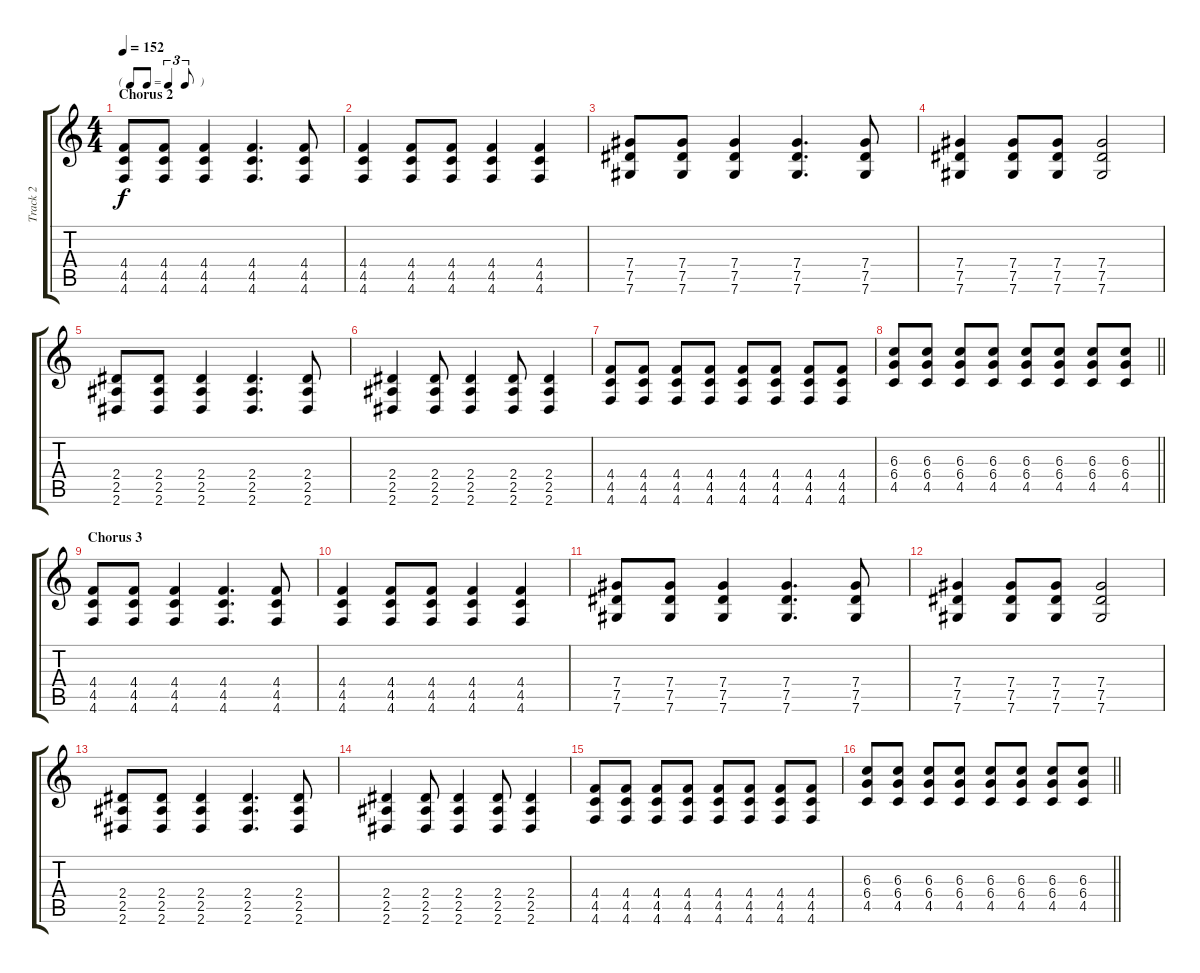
\track ("Track 2" "Track 2") {instrument distortionguitar}
\staff {score tabs}
\tuning (Eb4 Bb3 Gb3 Db3 Ab2 Db2) {hide}
\ts (4 4)
\tf triplet8th
\section ("" "Chorus 2")
\tempo 152
\clef g2
\ks c
(4.4 4.5 4.6).8{dy f} (4.4 4.5 4.6).8 (4.4 4.5 4.6).4 (4.4 4.5 4.6).4{d} (4.4 4.5 4.6).8 |
(4.4 4.5 4.6).4 (4.4 4.5 4.6).8 (4.4 4.5 4.6).8 (4.4 4.5 4.6).4 (4.4 4.5 4.6).4 |
(7.4 7.5 7.6).8 (7.4 7.5 7.6).8 (7.4 7.5 7.6).4 (7.4 7.5 7.6).4{d} (7.4 7.5 7.6).8 |
(7.4 7.5 7.6).4 (7.4 7.5 7.6).8 (7.4 7.5 7.6).8 (7.4 7.5 7.6).2 |
(2.4 2.5 2.6).8 (2.4 2.5 2.6).8 (2.4 2.5 2.6).4 (2.4 2.5 2.6).4{d} (2.4 2.5 2.6).8 |
(2.4 2.5 2.6).4 (2.4 2.5 2.6).8 (2.4 2.5 2.6).4 (2.4 2.5 2.6).8 (2.4 2.5 2.6).4 |
(4.4 4.5 4.6).8 (4.4 4.5 4.6).8 (4.4 4.5 4.6).8 (4.4 4.5 4.6).8 (4.4 4.5 4.6).8 (4.4 4.5 4.6).8 (4.4 4.5 4.6).8 (4.4 4.5 4.6).8 |
\barLineRight lightlight
(6.3 6.4 4.5).8 (6.3 6.4 4.5).8 (6.3 6.4 4.5).8 (6.3 6.4 4.5).8 (6.3 6.4 4.5).8 (6.3 6.4 4.5).8 (6.3 6.4 4.5).8 (6.3 6.4 4.5).8 |
\section ("" "Chorus 3")
(4.4 4.5 4.6).8 (4.4 4.5 4.6).8 (4.4 4.5 4.6).4 (4.4 4.5 4.6).4{d} (4.4 4.5 4.6).8 |
(4.4 4.5 4.6).4 (4.4 4.5 4.6).8 (4.4 4.5 4.6).8 (4.4 4.5 4.6).4 (4.4 4.5 4.6).4 |
(7.4 7.5 7.6).8 (7.4 7.5 7.6).8 (7.4 7.5 7.6).4 (7.4 7.5 7.6).4{d} (7.4 7.5 7.6).8 |
(7.4 7.5 7.6).4 (7.4 7.5 7.6).8 (7.4 7.5 7.6).8 (7.4 7.5 7.6).2 |
(2.4 2.5 2.6).8 (2.4 2.5 2.6).8 (2.4 2.5 2.6).4 (2.4 2.5 2.6).4{d} (2.4 2.5 2.6).8 |
(2.4 2.5 2.6).4 (2.4 2.5 2.6).8 (2.4 2.5 2.6).4 (2.4 2.5 2.6).8 (2.4 2.5 2.6).4 |
(4.4 4.5 4.6).8 (4.4 4.5 4.6).8 (4.4 4.5 4.6).8 (4.4 4.5 4.6).8 (4.4 4.5 4.6).8 (4.4 4.5 4.6).8 (4.4 4.5 4.6).8 (4.4 4.5 4.6).8 |
\barLineRight lightlight
(6.3 6.4 4.5).8 (6.3 6.4 4.5).8 (6.3 6.4 4.5).8 (6.3 6.4 4.5).8 (6.3 6.4 4.5).8 (6.3 6.4 4.5).8 (6.3 6.4 4.5).8 (6.3 6.4 4.5).8
